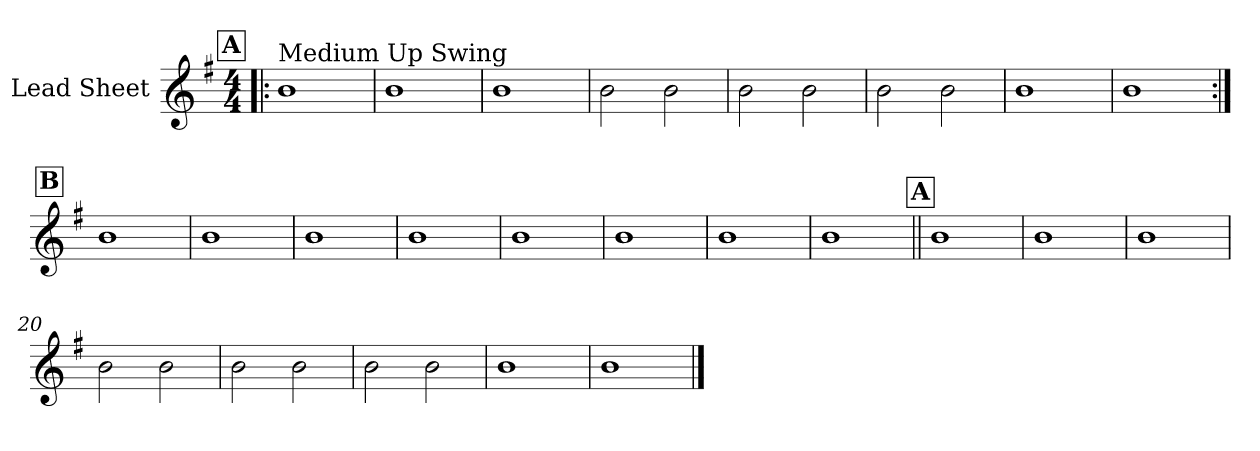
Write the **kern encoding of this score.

**kern
*part1
*staff1
*I"Lead Sheet
*clefG2
*k[f#]
*G:
*M4/4
!!LO:REH:place=s1:a:fs=14:t=A
=1!|:
!LO:TX:a:t=Medium Up Swing
1b
=2
1b
=3
1b
=4
2b\
2b\
!!LO:LB:g=z
=5
2b\
2b\
=6
2b\
2b\
=7
1b
=8
1b
!!LO:LB:g=z
!!LO:REH:place=s1:a:fs=14:t=B
=9:|!
1b
=10
1b
=11
1b
=12
1b
!!LO:LB:g=z
=13
1b
=14
1b
=15
1b
=16
1b
!!LO:LB:g=z
!!LO:REH:place=s1:a:fs=14:t=A
=17||
1b
=18
1b
=19
1b
=20
2b\
2b\
!!LO:LB:g=z
=21
2b\
2b\
=22
2b\
2b\
=23
1b
=24
1b
==
*-
